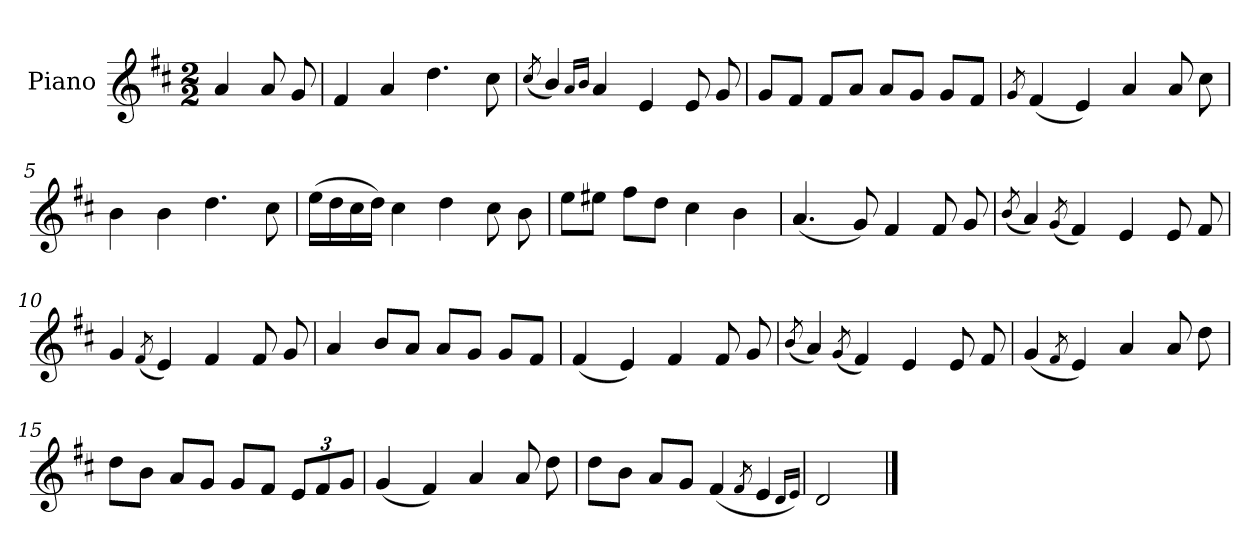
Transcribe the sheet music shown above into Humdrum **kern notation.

**kern
*part1
*staff1
*I"Piano
*I'Pno.
*clefG2
*k[f#c#]
*M2/2
=
4a/
8a/
8g/
=1
4f#/
4a/
4.dd\
8cc#\
=2
(<8qcc#/
4b/)
16qqa/LL
16qqb/JJ
4a/
4e/
8e/
8g/
!!LO:LB:g=z
=3
8g/L
8f#/J
8f#/L
8a/J
8a/L
8g/J
8g/L
8f#/J
=4
8qg/
(<4f#/
4e/)
4a/
8a/
8cc#\
=5
4b\
4b\
4.dd\
8cc#\
=6
(>16ee\LL
16dd\
16cc#\
16dd\JJ)
4cc#\
4dd\
8cc#\
8b\
!!LO:LB:g=z
=7
8ee\L
8ee#X\J
8ff#\L
8dd\J
4cc#\
4b\
=8
(<4.a/
8g/)
4f#/
8f#/
8g/
=9
(<8qb/
4a/)
(<8qg/
4f#/)
4e/
8e/
8f#/
=10
4g/
(<8qf#/
4e/)
4f#/
8f#/
8g/
!!LO:LB:g=z
=11
4a/
8b/L
8a/J
8a/L
8g/J
8g/L
8f#/J
=12
(<4f#/
4e/)
4f#/
8f#/
8g/
=13
(<8qb/
4a/)
(<8qg/
4f#/)
4e/
8e/
8f#/
=14
(<4g/
8qf#/
4e/)
4a/
8a/
8dd\
!!LO:LB:g=z
=15
8dd\L
8b\J
8a/L
8g/J
8g/L
8f#/J
*Xbrackettup
12e/L
12f#/
12g/J
=16
(<4g/
4f#/)
4a/
8a/
8dd\
=17
8dd\L
8b\J
8a/L
8g/J
(<4f#/
8qf#/
4e/
16qqd/LL
16qqe/JJ)
=18
2d/
==
*-
